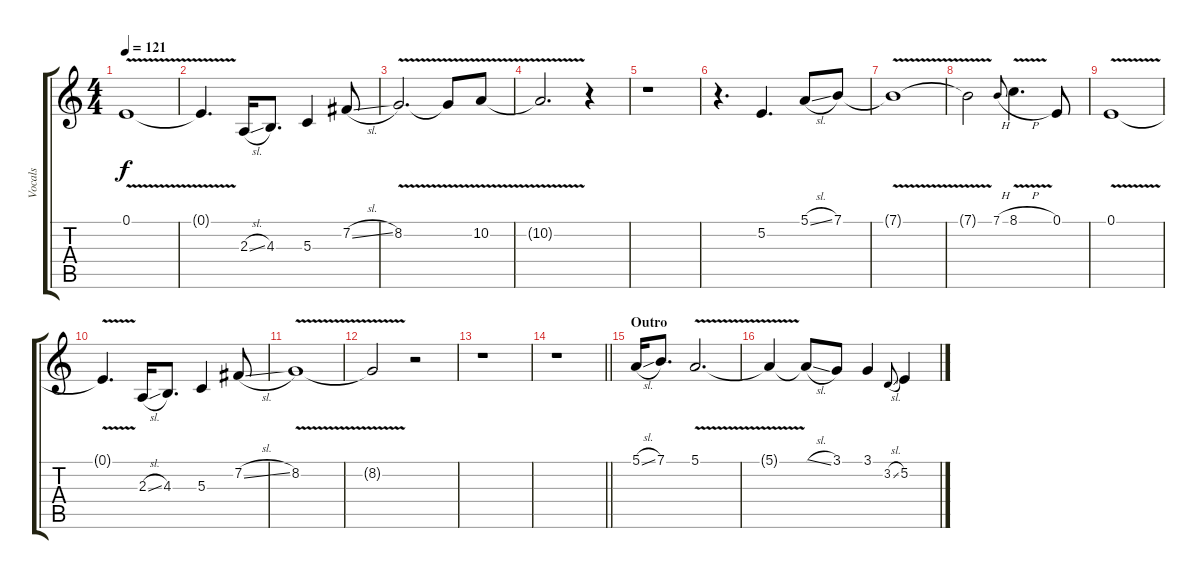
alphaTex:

\track ("Vocals" "Vocals") {instrument sopranosax}
\staff {score tabs}
\tuning (E4 B3 G3 D3 A2 E2) {hide}
\ts (4 4)
\tempo 121
\clef g2
\ks c
0.1{v}.1{dy f} |
0.1{t}.4{d} 2.3{sl}.16 4.3.8{d} 5.3.4 7.2{sl}.8 |
8.2{v}.2{d} 8.2{t}.8 10.2{v}.8 |
10.2{t}.2{d} r.4 |
r.1 |
r.4{d} 5.2.4{d} 5.1{sl}.8 7.1.8 |
7.1{v t}.1 |
7.1{t}.2 7.1{h}.8{gr onbeat} 8.1{v h}.4{d} 0.1.8 |
0.1{v}.1 |
0.1{t}.4{d} 2.3{sl}.16 4.3.8{d} 5.3.4 7.2{sl}.8 |
8.2{v}.1 |
8.2{t}.2 r.2 |
r.1 |
\barLineRight lightlight
r.1 |
\section ("" "Outro")
5.1{sl}.16 7.1.8{d} 5.1{v}.2{d} |
5.1{t}.4 5.1{sl t}.8 3.1.8 3.1.4 3.2{sl}.8{gr onbeat} 5.2.4
